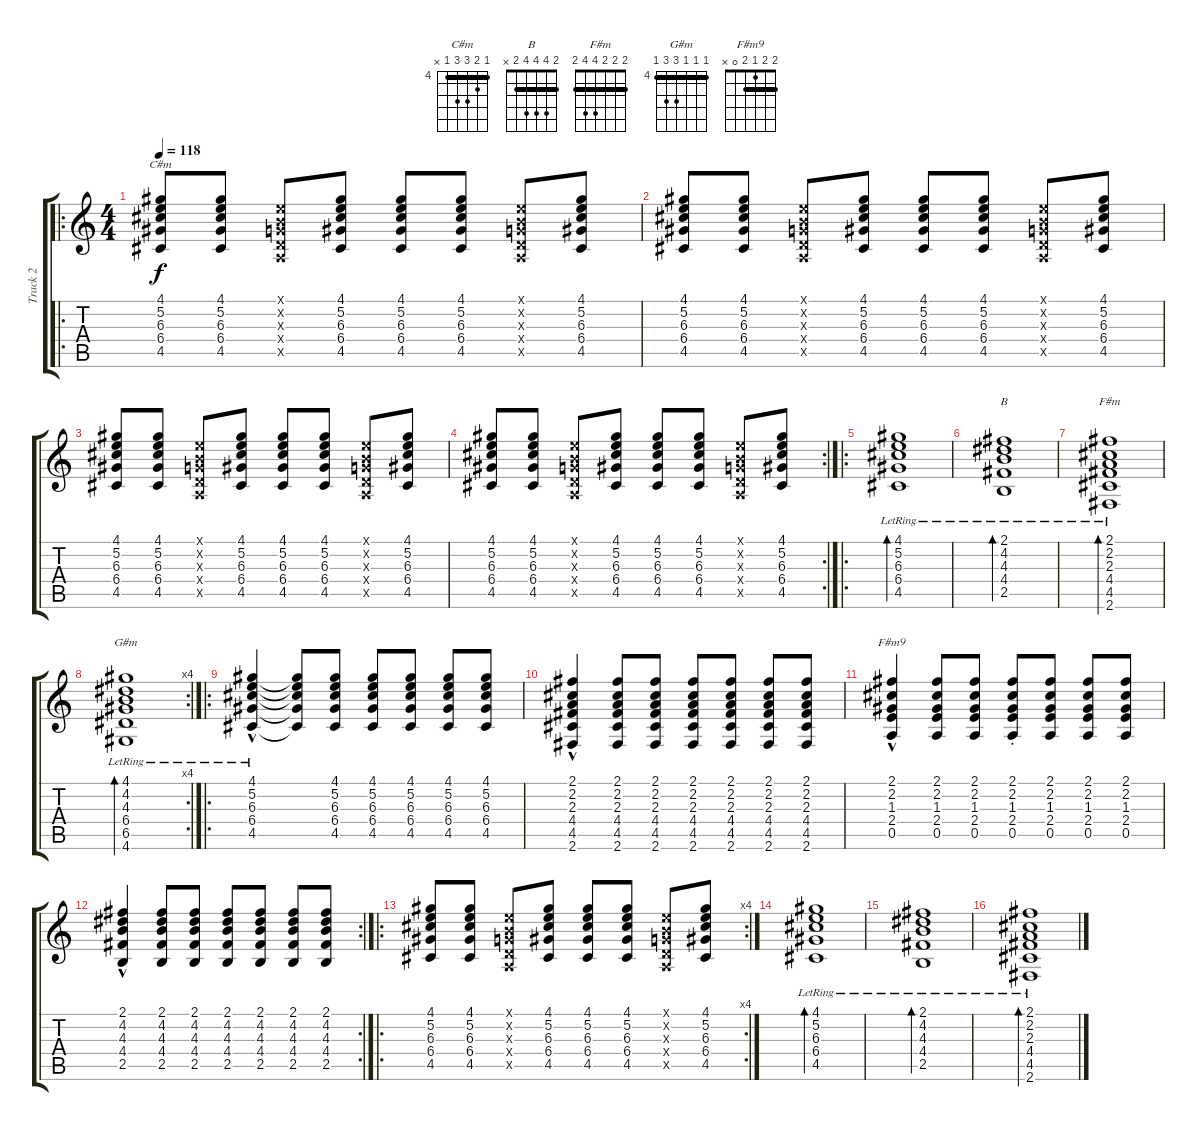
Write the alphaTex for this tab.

\track ("Track 2" "Track 2") {instrument acousticguitarsteel}
\staff {score tabs}
\tuning (E4 B3 G3 D3 A2 E2) {hide}
\chord ("C#m" 4 5 6 6 4 x) {firstfret 4 barre 4}
\chord ("B" 2 4 4 4 2 x) {barre 2}
\chord ("F#m" 2 2 2 4 4 2) {barre 2}
\chord ("G#m" 4 4 4 6 6 4) {firstfret 4 barre 4}
\chord ("F#m9" 2 2 1 2 0 x) {barre 2}
\ro
\ts (4 4)
\tempo 118
\clef g2
\ks c
(4.1 5.2 6.3 6.4 4.5).8{ch "C#m" dy f instrument acousticguitarsteel} (4.1 5.2 6.3 6.4 4.5).8 (0.1{x} 0.2{x} 0.3{x} 0.4{x} 0.5{x}).8 (4.1 5.2 6.3 6.4 4.5).8 (4.1 5.2 6.3 6.4 4.5).8 (4.1 5.2 6.3 6.4 4.5).8 (0.1{x} 0.2{x} 0.3{x} 0.4{x} 0.5{x}).8 (4.1 5.2 6.3 6.4 4.5).8 |
(4.1 5.2 6.3 6.4 4.5).8 (4.1 5.2 6.3 6.4 4.5).8 (0.1{x} 0.2{x} 0.3{x} 0.4{x} 0.5{x}).8 (4.1 5.2 6.3 6.4 4.5).8 (4.1 5.2 6.3 6.4 4.5).8 (4.1 5.2 6.3 6.4 4.5).8 (0.1{x} 0.2{x} 0.3{x} 0.4{x} 0.5{x}).8 (4.1 5.2 6.3 6.4 4.5).8 |
(4.1 5.2 6.3 6.4 4.5).8 (4.1 5.2 6.3 6.4 4.5).8 (0.1{x} 0.2{x} 0.3{x} 0.4{x} 0.5{x}).8 (4.1 5.2 6.3 6.4 4.5).8 (4.1 5.2 6.3 6.4 4.5).8 (4.1 5.2 6.3 6.4 4.5).8 (0.1{x} 0.2{x} 0.3{x} 0.4{x} 0.5{x}).8 (4.1 5.2 6.3 6.4 4.5).8 |
\rc 2
(4.1 5.2 6.3 6.4 4.5).8 (4.1 5.2 6.3 6.4 4.5).8 (0.1{x} 0.2{x} 0.3{x} 0.4{x} 0.5{x}).8 (4.1 5.2 6.3 6.4 4.5).8 (4.1 5.2 6.3 6.4 4.5).8 (4.1 5.2 6.3 6.4 4.5).8 (0.1{x} 0.2{x} 0.3{x} 0.4{x} 0.5{x}).8 (4.1 5.2 6.3 6.4 4.5).8 |
\ro
(4.1{lr} 5.2 6.3 6.4 4.5).1{bd 240} |
(2.1 4.2{lr} 4.3 4.4 2.5).1{bd 240 ch "B"} |
(2.1{lr} 2.2 2.3 4.4 4.5 2.6).1{bd 240 ch "F#m"} |
\rc 4
(4.1{lr} 4.2 4.3 6.4 6.5 4.6).1{bd 240 ch "G#m"} |
\ro
(4.1{hac lr} 5.2{hac} 6.3 6.4 4.5).4 (4.1{t} 5.2{t} 6.3{t} 6.4{t} 4.5{t}).8 (4.1 5.2 6.3 6.4 4.5).8 (4.1 5.2 6.3 6.4 4.5).8 (4.1 5.2 6.3 6.4 4.5).8 (4.1 5.2 6.3 6.4 4.5).8 (4.1 5.2 6.3 6.4 4.5).8 |
(2.1{hac} 2.2 2.3 4.4 4.5 2.6).4 (2.1 2.2 2.3 4.4 4.5 2.6).8 (2.1 2.2 2.3 4.4 4.5 2.6).8 (2.1 2.2 2.3 4.4 4.5 2.6).8 (2.1 2.2 2.3 4.4 4.5 2.6).8 (2.1 2.2 2.3 4.4 4.5 2.6).8 (2.1 2.2 2.3 4.4 4.5 2.6).8 |
(2.1{hac} 2.2 1.3 2.4 0.5).4{ch "F#m9"} (2.1 2.2 1.3 2.4 0.5).8 (2.1 2.2 1.3 2.4 0.5).8 (2.1{st} 2.2 1.3 2.4 0.5).8 (2.1 2.2 1.3 2.4 0.5).8 (2.1 2.2 1.3 2.4 0.5).8 (2.1 2.2 1.3 2.4 0.5).8 |
\rc 2
(2.1 4.2 4.3{hac} 4.4 2.5).4 (2.1 4.2 4.3 4.4 2.5).8 (2.1 4.2 4.3 4.4 2.5).8 (2.1 4.2 4.3 4.4 2.5).8 (2.1 4.2 4.3 4.4 2.5).8 (2.1 4.2 4.3 4.4 2.5).8 (2.1 4.2 4.3 4.4 2.5).8 |
\ro
\rc 4
(4.1 5.2 6.3 6.4 4.5).8 (4.1 5.2 6.3 6.4 4.5).8 (0.1{x} 0.2{x} 0.3{x} 0.4{x} 0.5{x}).8 (4.1 5.2 6.3 6.4 4.5).8 (4.1 5.2 6.3 6.4 4.5).8 (4.1 5.2 6.3 6.4 4.5).8 (0.1{x} 0.2{x} 0.3{x} 0.4{x} 0.5{x}).8 (4.1 5.2 6.3 6.4 4.5).8 |
(4.1{lr} 5.2 6.3 6.4 4.5).1{bd 240} |
(2.1 4.2{lr} 4.3 4.4 2.5).1{bd 240} |
(2.1{lr} 2.2 2.3 4.4 4.5 2.6).1{bd 240}
